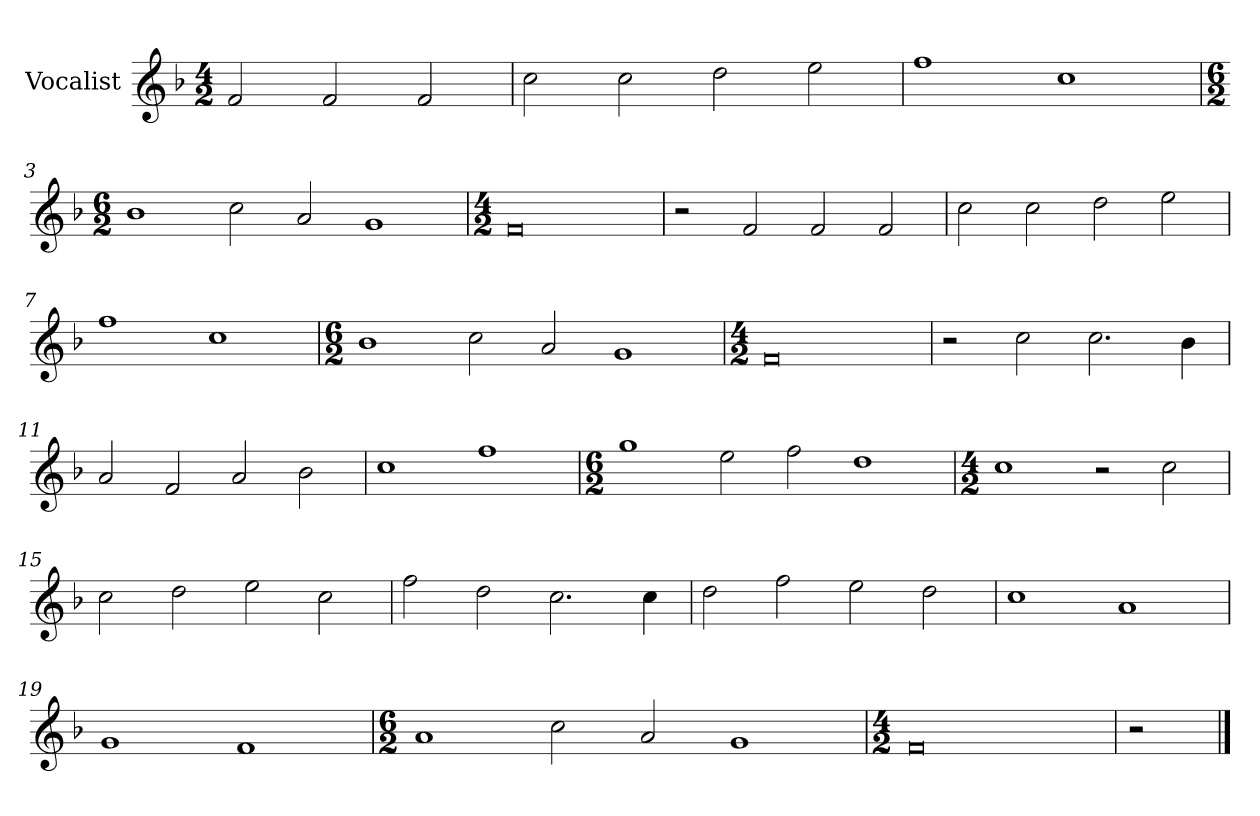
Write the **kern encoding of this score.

**kern
*part1
*staff1
*I"Vocalist
*k[b-]
*F:
*M4/2
=
2f
2f
2f
=1
2cc
2cc
2dd
2ee
=2
1ff
1cc
=3
*M6/2
1b-
2cc
2a
1g
=4
*M4/2
0f
=5
2r
2f
2f
2f
=6
2cc
2cc
2dd
2ee
=7
1ff
1cc
=8
*M6/2
1b-
2cc
2a
1g
=9
*M4/2
0f
=10
2r
2cc
2.cc
4b-
=11
2a
2f
2a
2b-
=12
1cc
1ff
=13
*M6/2
1gg
2ee
2ff
1dd
=14
*M4/2
1cc
2r
2cc
=15
2cc
2dd
2ee
2cc
=16
2ff
2dd
2.cc
4cc
=17
2dd
2ff
2ee
2dd
=18
1cc
1a
=19
1g
1f
=20
*M6/2
1a
2cc
2a
1g
=21
*M4/2
0f
=22
2r
==
*-
